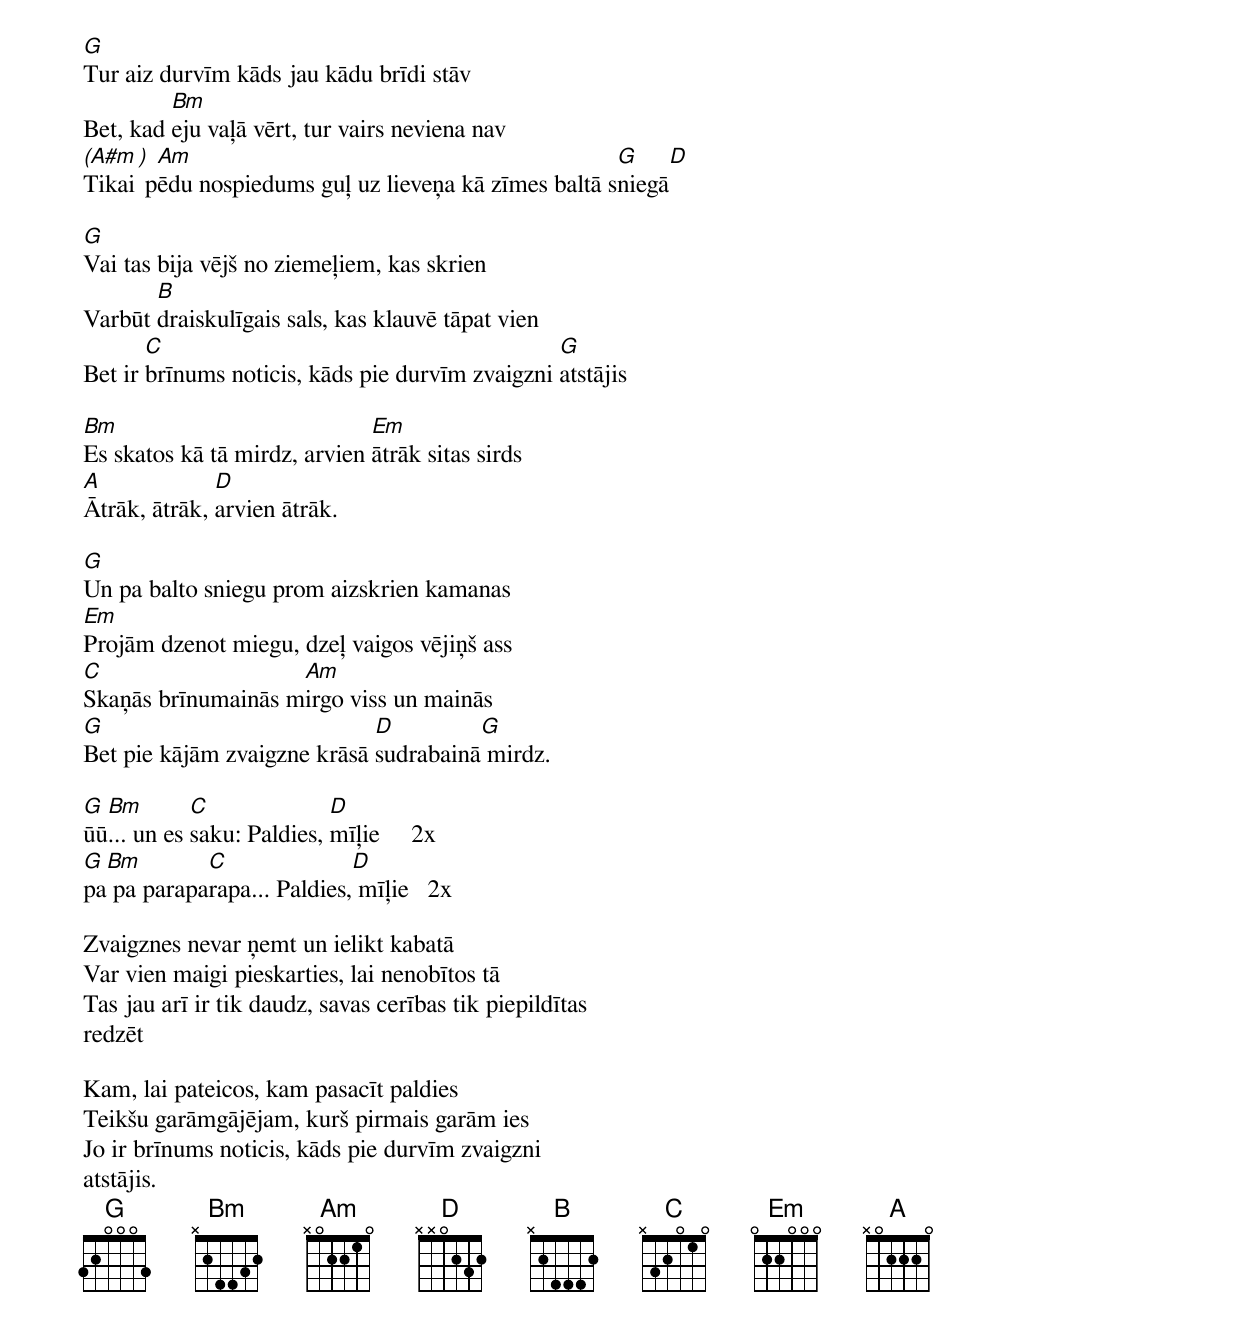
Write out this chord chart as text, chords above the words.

G
Tur aiz durvīm kāds jau kādu brīdi stāv
         Bm
Bet, kad eju vaļā vērt, tur vairs neviena nav
(A#m ) Am                                            G      D
Tikai pēdu nospiedums guļ uz lieveņa kā zīmes baltā sniegā

G
Vai tas bija vējš no ziemeļiem, kas skrien
       B
Varbūt draiskulīgais sals, kas klauvē tāpat vien
       C                                         G
Bet ir brīnums noticis, kāds pie durvīm zvaigzni atstājis

Bm                            Em
Es skatos kā tā mirdz, arvien ātrāk sitas sirds
A             D
Ātrāk, ātrāk, arvien ātrāk.

G
Un pa balto sniegu prom aizskrien kamanas
Em
Projām dzenot miegu, dzeļ vaigos vējiņš ass
C                   Am
Skaņās brīnumainās mirgo viss un mainās
G                            D         G
Bet pie kājām zvaigzne krāsā sudrabainā mirdz.

G Bm        C              D
ūū... un es saku: Paldies, mīļie     2x
G Bm        C               D
pa pa paraparapa... Paldies, mīļie   2x

Zvaigznes nevar ņemt un ielikt kabatā
Var vien maigi pieskarties, lai nenobītos tā
Tas jau arī ir tik daudz, savas cerības tik piepildītas
redzēt

Kam, lai pateicos, kam pasacīt paldies
Teikšu garāmgājējam, kurš pirmais garām ies
Jo ir brīnums noticis, kāds pie durvīm zvaigzni
atstājis.
